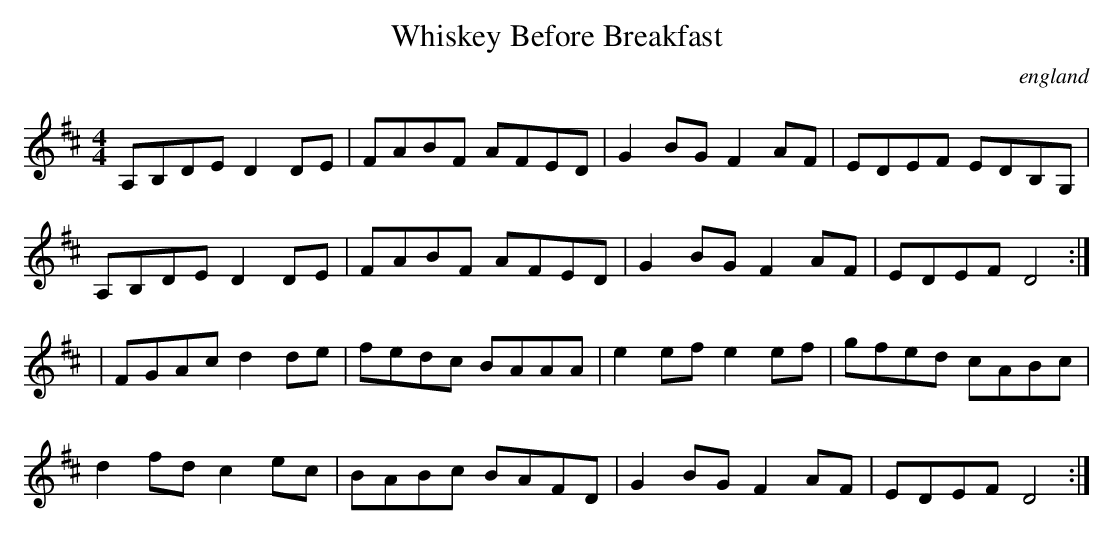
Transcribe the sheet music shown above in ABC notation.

X:1
T:Whiskey Before Breakfast
O:england
M:4/4
L:1/8
K:D
A,B,DE D2DE|FABF AFED|G2BG F2AF|EDEF EDB,G,|
A,B,DE D2DE|FABF AFED|G2BG F2AF|EDEF D4:|
|FGAc d2de|fedc BAAA|e2ef e2ef|gfed cABc|
d2fd c2ec|BABc BAFD|G2BG F2AF|EDEF D4:|
